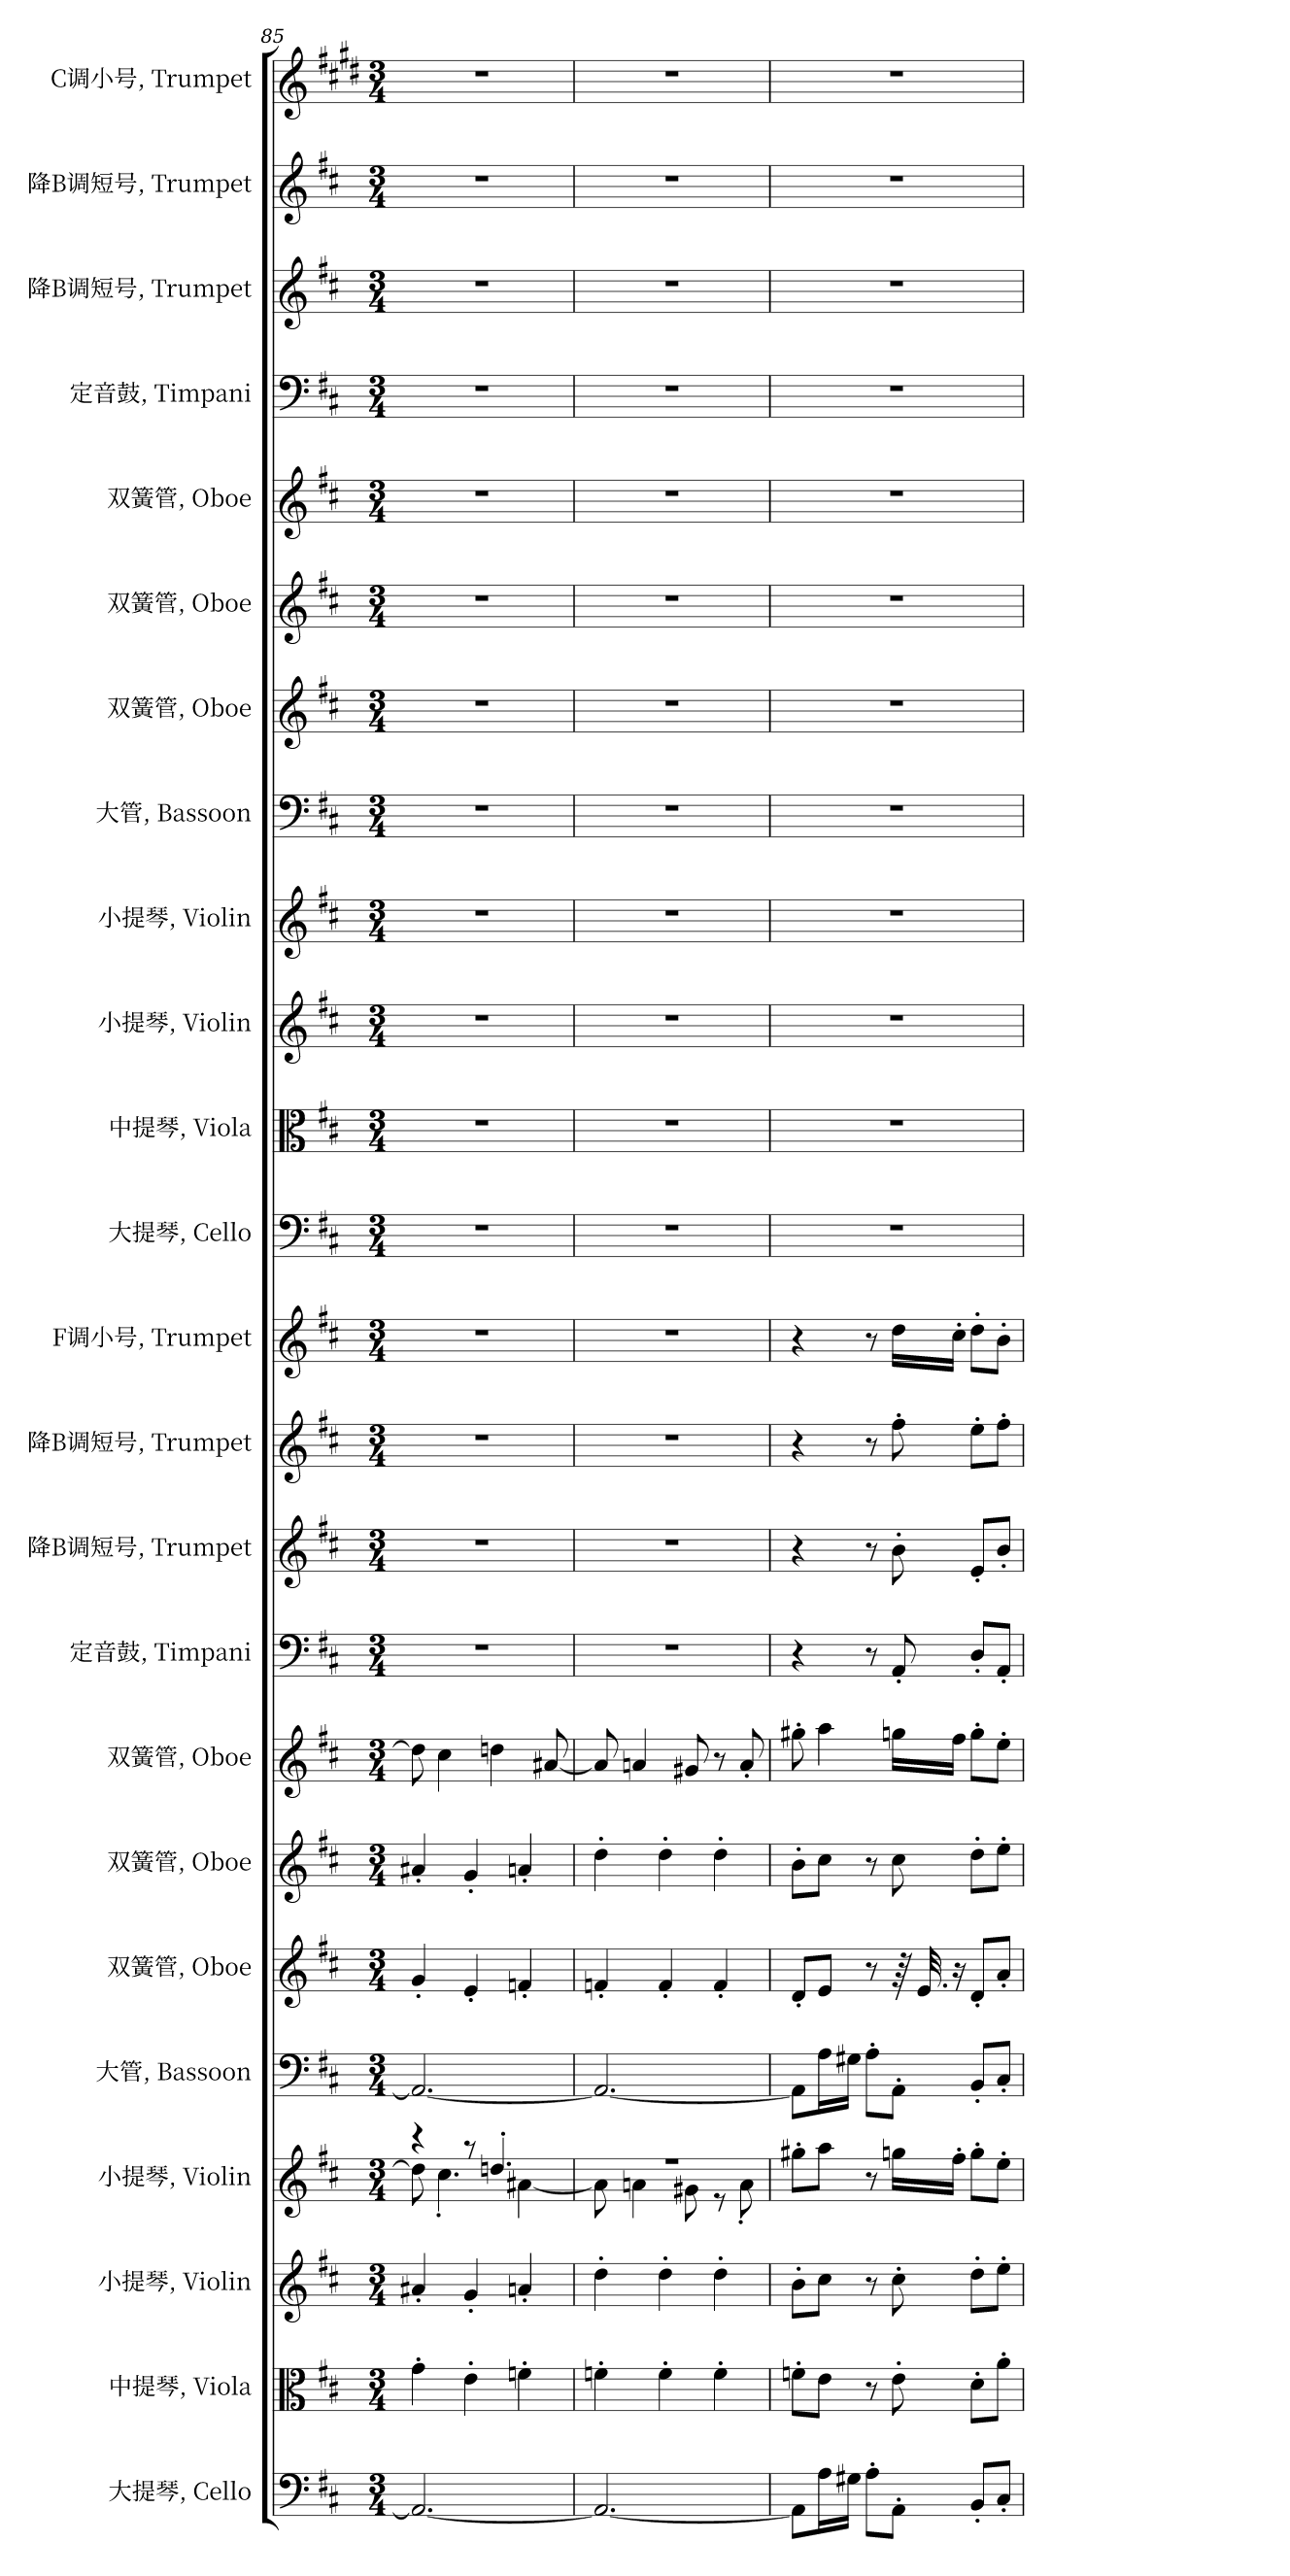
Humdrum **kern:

**kern	**kern	**kern	**kern	**kern	**kern	**kern	**kern	**kern	**kern	**kern	**kern	**kern	**kern	**kern	**kern	**kern	**kern	**kern	**kern	**kern	**kern	**kern	**kern
*part24	*part23	*part22	*part21	*part20	*part19	*part18	*part17	*part16	*part15	*part14	*part13	*part12	*part11	*part10	*part9	*part8	*part7	*part6	*part5	*part4	*part3	*part2	*part1
*staff24	*staff23	*staff22	*staff21	*staff20	*staff19	*staff18	*staff17	*staff16	*staff15	*staff14	*staff13	*staff12	*staff11	*staff10	*staff9	*staff8	*staff7	*staff6	*staff5	*staff4	*staff3	*staff2	*staff1
*I"大提琴, Cello	*I"中提琴, Viola	*I"小提琴, Violin	*I"小提琴, Violin	*I"大管, Bassoon	*I"双簧管, Oboe	*I"双簧管, Oboe	*I"双簧管, Oboe	*I"定音鼓, Timpani	*I"降B调短号, Trumpet	*I"降B调短号, Trumpet	*I"F调小号, Trumpet	*I"大提琴, Cello	*I"中提琴, Viola	*I"小提琴, Violin	*I"小提琴, Violin	*I"大管, Bassoon	*I"双簧管, Oboe	*I"双簧管, Oboe	*I"双簧管, Oboe	*I"定音鼓, Timpani	*I"降B调短号, Trumpet	*I"降B调短号, Trumpet	*I"C调小号, Trumpet
*	*I'Vla.	*I'Vln.	*I'Vln.	*I'Bsn.	*I'Ob.	*I'Ob.	*I'Ob.	*I'Timp.	*	*	*I'F Tpt.	*	*I'Vla.	*I'Vln.	*I'Vln.	*I'Bsn.	*I'Ob.	*I'Ob.	*I'Ob.	*I'Timp.	*	*	*I'C Tpt.
*clefF4	*clefC3	*clefG2	*clefG2	*clefF4	*clefG2	*clefG2	*clefG2	*clefF4	*clefG2	*clefG2	*clefG2	*clefF4	*clefC3	*clefG2	*clefG2	*clefF4	*clefG2	*clefG2	*clefG2	*clefF4	*clefG2	*clefG2	*clefG2
*	*	*	*	*	*	*	*	*	*ITrd1c2	*ITrd1c2	*ITrd-3c-5	*	*	*	*	*	*	*	*	*	*ITrd1c2	*ITrd1c2	*ITrd1c2
*k[f#c#]	*k[f#c#]	*k[f#c#]	*k[f#c#]	*k[f#c#]	*k[f#c#]	*k[f#c#]	*k[f#c#]	*k[f#c#]	*k[]	*k[]	*k[f#]	*k[f#c#]	*k[f#c#]	*k[f#c#]	*k[f#c#]	*k[f#c#]	*k[f#c#]	*k[f#c#]	*k[f#c#]	*k[f#c#]	*k[]	*k[]	*k[f#c#]
*M3/4	*M3/4	*M3/4	*M3/4	*M3/4	*M3/4	*M3/4	*M3/4	*M3/4	*M3/4	*M3/4	*M3/4	*M3/4	*M3/4	*M3/4	*M3/4	*M3/4	*M3/4	*M3/4	*M3/4	*M3/4	*M3/4	*M3/4	*M3/4
=85	=85	=85	=85	=85	=85	=85	=85	=85	=85	=85	=85	=85	=85	=85	=85	=85	=85	=85	=85	=85	=85	=85	=85
*	*	*	*^	*	*	*	*	*	*	*	*	*	*	*	*	*	*	*	*	*	*	*	*
2.AA/_	4g'\	4a#X'/	4r	8dd#\]	2.AA/_	4g'/	4a#X'/	8dd#\]	2.r	2.r	2.r	2.r	2.r	2.r	2.r	2.r	2.r	2.r	2.r	2.r	2.r	2.r	2.r	2.r
.	.	.	.	4.cc#'\	.	.	.	4cc#\	.	.	.	.	.	.	.	.	.	.	.	.	.	.	.	.
.	4e'\	4g'/	8r	.	.	4e'/	4g'/	.	.	.	.	.	.	.	.	.	.	.	.	.	.	.	.	.
.	.	.	4.ddn'/	.	.	.	.	4ddn\	.	.	.	.	.	.	.	.	.	.	.	.	.	.	.	.
.	4fn'\	4an'/	.	[4a#X\	.	4fn'/	4an'/	.	.	.	.	.	.	.	.	.	.	.	.	.	.	.	.	.
.	.	.	.	.	.	.	.	[8a#X/	.	.	.	.	.	.	.	.	.	.	.	.	.	.	.	.
!!LO:PB:g=z
=86	=86	=86	=86	=86	=86	=86	=86	=86	=86	=86	=86	=86	=86	=86	=86	=86	=86	=86	=86	=86	=86	=86	=86	=86
2.AA/_	4fn'\	4dd'\	2.r	8a#\]	2.AA/_	4fn'/	4dd'\	8a#/]	2.r	2.r	2.r	2.r	2.r	2.r	2.r	2.r	2.r	2.r	2.r	2.r	2.r	2.r	2.r	2.r
.	.	.	.	4an\	.	.	.	4an/	.	.	.	.	.	.	.	.	.	.	.	.	.	.	.	.
.	4f'\	4dd'\	.	.	.	4f'/	4dd'\	.	.	.	.	.	.	.	.	.	.	.	.	.	.	.	.	.
.	.	.	.	8g#X\	.	.	.	8g#X/	.	.	.	.	.	.	.	.	.	.	.	.	.	.	.	.
.	4f'\	4dd'\	.	8r	.	4f'/	4dd'\	8r	.	.	.	.	.	.	.	.	.	.	.	.	.	.	.	.
.	.	.	.	8a'\	.	.	.	8a'/	.	.	.	.	.	.	.	.	.	.	.	.	.	.	.	.
*	*	*	*v	*v	*	*	*	*	*	*	*	*	*	*	*	*	*	*	*	*	*	*	*	*
=87	=87	=87	=87	=87	=87	=87	=87	=87	=87	=87	=87	=87	=87	=87	=87	=87	=87	=87	=87	=87	=87	=87	=87
8AA\L]	8fn'\L	8b'\L	8gg#X'\L	8AA\L]	8d'/L	8b'\L	8gg#X'\	4r	4r	4r	4r	2.r	2.r	2.r	2.r	2.r	2.r	2.r	2.r	2.r	2.r	2.r	2.r
16A\L	8e\J	8cc#\J	8aa\J	16A\L	8e/J	8cc#\J	4aa\	.	.	.	.	.	.	.	.	.	.	.	.	.	.	.	.
16G#X\JJ	.	.	.	16G#X\JJ	.	.	.	.	.	.	.	.	.	.	.	.	.	.	.	.	.	.	.
8A'\L	8r	8r	8r	8A'\L	8r	8r	.	8r	8r	8r	8r	.	.	.	.	.	.	.	.	.	.	.	.
8AA'\J	8e'\	8cc#'\	16ggn\LL	8AA'\J	64r	8cc#\	16ggn\LL	8AA'/	8a'\	8ee'\	16gg\LL	.	.	.	.	.	.	.	.	.	.	.	.
.	.	.	.	.	32.e/	.	.	.	.	.	.	.	.	.	.	.	.	.	.	.	.	.	.
.	.	.	16ff#'\JJ	.	16r	.	16ff#\JJ	.	.	.	16ff#'\JJ	.	.	.	.	.	.	.	.	.	.	.	.
8BB'/L	8d'\L	8dd'\L	8gg'\L	8BB'/L	8d'/L	8dd'\L	8gg'\L	8D'/L	8d'/L	8dd'\L	8gg'\L	.	.	.	.	.	.	.	.	.	.	.	.
8C#'/J	8a'\J	8ee'\J	8ee'\J	8C#'/J	8a'/J	8ee'\J	8ee'\J	8AA'/J	8a'/J	8ee'\J	8ee'\J	.	.	.	.	.	.	.	.	.	.	.	.
=	=	=	=	=	=	=	=	=	=	=	=	=	=	=	=	=	=	=	=	=	=	=	=
*-	*-	*-	*-	*-	*-	*-	*-	*-	*-	*-	*-	*-	*-	*-	*-	*-	*-	*-	*-	*-	*-	*-	*-
